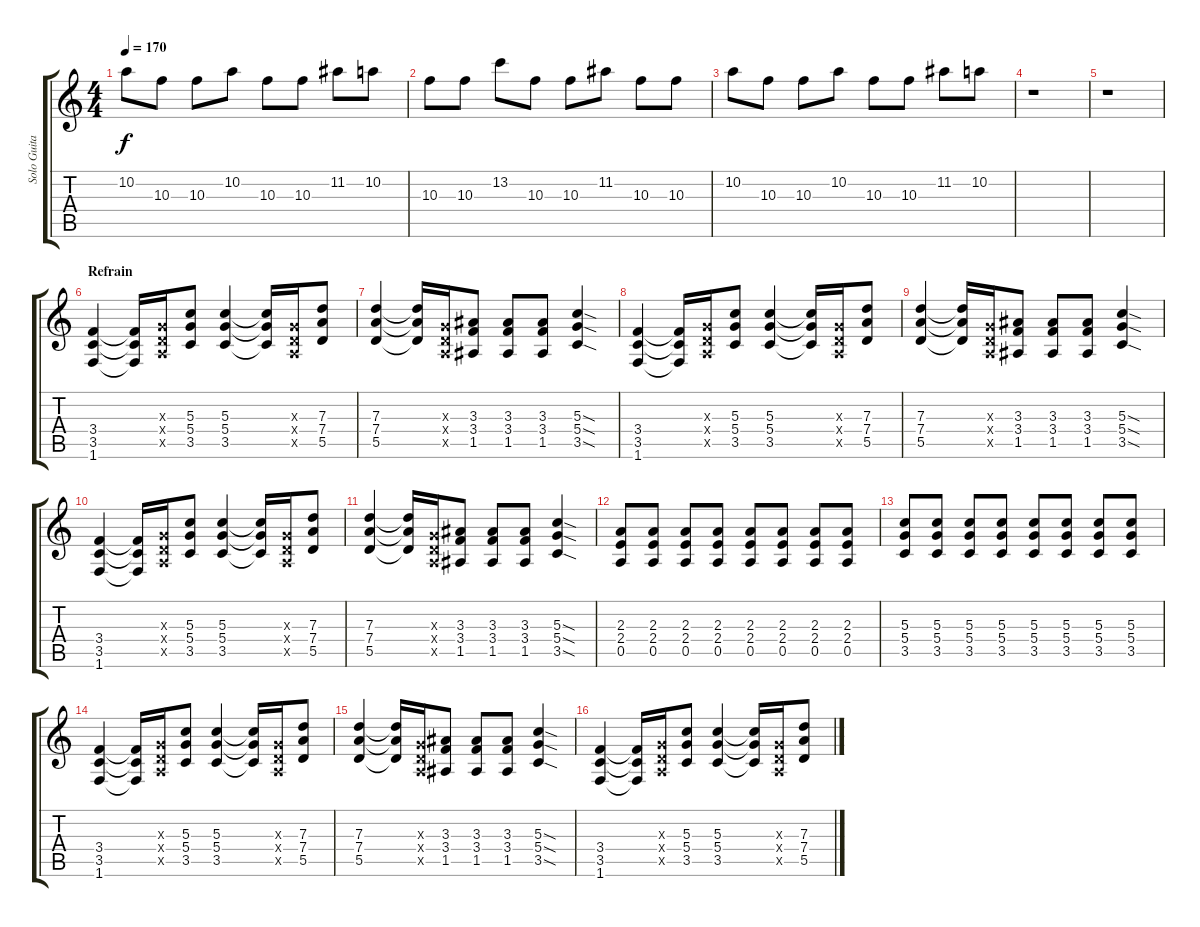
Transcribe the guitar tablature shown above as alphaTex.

\track ("Solo Guitar" "Solo Guita") {instrument distortionguitar}
\staff {score tabs}
\tuning (E4 B3 G3 D3 A2 E2) {hide}
\ts (4 4)
\tempo 170
\clef g2
\ks c
10.2.8{dy f} 10.3.8 10.3.8 10.2.8 10.3.8 10.3.8 11.2.8 10.2.8 |
10.3.8 10.3.8 13.2.8 10.3.8 10.3.8 11.2.8 10.3.8 10.3.8 |
10.2.8 10.3.8 10.3.8 10.2.8 10.3.8 10.3.8 11.2.8 10.2.8 |
r.1 |
r.1 |
\section ("" "Refrain")
(3.4 3.5 1.6).4 (3.4{t} 3.5{t} 1.6{t}).16 (0.3{x} 0.4{x} 0.5{x}).16 (5.3 5.4 3.5).8 (5.3 5.4 3.5).4 (5.3{t} 5.4{t} 3.5{t}).16 (0.3{x} 0.4{x} 0.5{x}).16 (7.3 7.4 5.5).8 |
(7.3 7.4 5.5).4 (7.3{t} 7.4{t} 5.5{t}).16 (0.3{x} 0.4{x} 0.5{x}).16 (3.3 3.4 1.5).8 (3.3 3.4 1.5).8 (3.3 3.4 1.5).8 (5.3{sod} 5.4{sod} 3.5{sod}).4 |
(3.4 3.5 1.6).4 (3.4{t} 3.5{t} 1.6{t}).16 (0.3{x} 0.4{x} 0.5{x}).16 (5.3 5.4 3.5).8 (5.3 5.4 3.5).4 (5.3{t} 5.4{t} 3.5{t}).16 (0.3{x} 0.4{x} 0.5{x}).16 (7.3 7.4 5.5).8 |
(7.3 7.4 5.5).4 (7.3{t} 7.4{t} 5.5{t}).16 (0.3{x} 0.4{x} 0.5{x}).16 (3.3 3.4 1.5).8 (3.3 3.4 1.5).8 (3.3 3.4 1.5).8 (5.3{sod} 5.4{sod} 3.5{sod}).4 |
(3.4 3.5 1.6).4 (3.4{t} 3.5{t} 1.6{t}).16 (0.3{x} 0.4{x} 0.5{x}).16 (5.3 5.4 3.5).8 (5.3 5.4 3.5).4 (5.3{t} 5.4{t} 3.5{t}).16 (0.3{x} 0.4{x} 0.5{x}).16 (7.3 7.4 5.5).8 |
(7.3 7.4 5.5).4 (7.3{t} 7.4{t} 5.5{t}).16 (0.3{x} 0.4{x} 0.5{x}).16 (3.3 3.4 1.5).8 (3.3 3.4 1.5).8 (3.3 3.4 1.5).8 (5.3{sod} 5.4{sod} 3.5{sod}).4 |
(2.3 2.4 0.5).8 (2.3 2.4 0.5).8 (2.3 2.4 0.5).8 (2.3 2.4 0.5).8 (2.3 2.4 0.5).8 (2.3 2.4 0.5).8 (2.3 2.4 0.5).8 (2.3 2.4 0.5).8 |
(5.3 5.4 3.5).8 (5.3 5.4 3.5).8 (5.3 5.4 3.5).8 (5.3 5.4 3.5).8 (5.3 5.4 3.5).8 (5.3 5.4 3.5).8 (5.3 5.4 3.5).8 (5.3 5.4 3.5).8 |
(3.4 3.5 1.6).4 (3.4{t} 3.5{t} 1.6{t}).16 (0.3{x} 0.4{x} 0.5{x}).16 (5.3 5.4 3.5).8 (5.3 5.4 3.5).4 (5.3{t} 5.4{t} 3.5{t}).16 (0.3{x} 0.4{x} 0.5{x}).16 (7.3 7.4 5.5).8 |
(7.3 7.4 5.5).4 (7.3{t} 7.4{t} 5.5{t}).16 (0.3{x} 0.4{x} 0.5{x}).16 (3.3 3.4 1.5).8 (3.3 3.4 1.5).8 (3.3 3.4 1.5).8 (5.3{sod} 5.4{sod} 3.5{sod}).4 |
(3.4 3.5 1.6).4 (3.4{t} 3.5{t} 1.6{t}).16 (0.3{x} 0.4{x} 0.5{x}).16 (5.3 5.4 3.5).8 (5.3 5.4 3.5).4 (5.3{t} 5.4{t} 3.5{t}).16 (0.3{x} 0.4{x} 0.5{x}).16 (7.3 7.4 5.5).8
